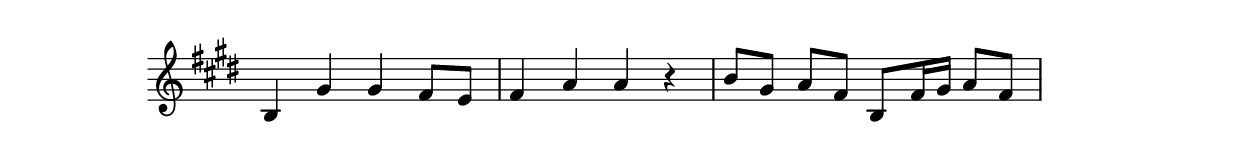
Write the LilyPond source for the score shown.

#(ly:set-option 'midi-extension "mid")
\version "2.12.3"
\include "english.ly"
\header{


}
%{

%}
melody = {
\once \override Staff.TimeSignature #'stencil = ##f
\clef treble
\key c \major
\cadenzaOn


 g4 e'4 e'4 d'8[ c'8] \bar "|"  d'4 f'4 f'4 r4 \bar "|"  g'8[ e'8] f'8[ d'8] g8[ d'16 e'16] f'8[ d'8] \bar "|"  \break

}


text = \lyricmode {
                 
}

\score{
\transpose c' e'
<<
\new Voice = "one" {
\melody
}
\new Lyrics \lyricsto "one" \text
>>
\layout {
\context {
\Score
\remove "Bar_number_engraver"
}
}
\midi {
\context {
\Score
tempoWholesPerMinute = #(ly:make-moment 200 4)
}
}
}